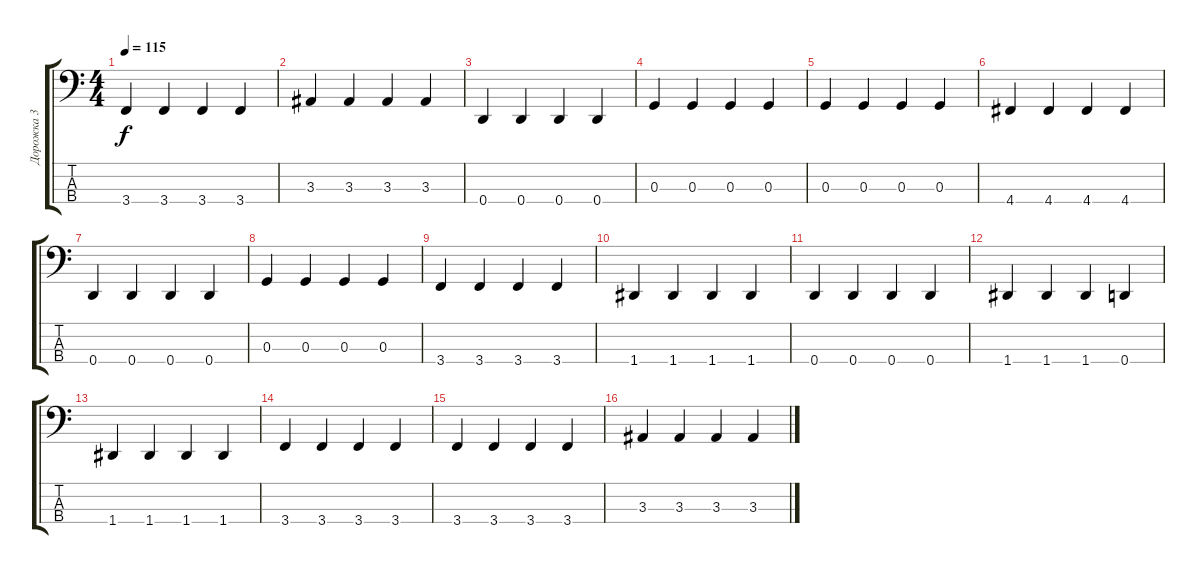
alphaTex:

\track ("Дорожка 3" "Дорожка 3") {instrument electricbassfinger}
\staff {score tabs}
\tuning (F2 C2 G1 D1) {hide}
\ts (4 4)
\tempo 115
\clef f4
\ks c
3.4.4{dy f} 3.4.4 3.4.4 3.4.4 |
3.3.4 3.3.4 3.3.4 3.3.4 |
0.4.4 0.4.4 0.4.4 0.4.4 |
0.3.4 0.3.4 0.3.4 0.3.4 |
0.3.4 0.3.4 0.3.4 0.3.4 |
4.4.4 4.4.4 4.4.4 4.4.4 |
0.4.4 0.4.4 0.4.4 0.4.4 |
0.3.4 0.3.4 0.3.4 0.3.4 |
3.4.4 3.4.4 3.4.4 3.4.4 |
1.4.4 1.4.4 1.4.4 1.4.4 |
0.4.4 0.4.4 0.4.4 0.4.4 |
1.4.4 1.4.4 1.4.4 0.4.4 |
1.4.4 1.4.4 1.4.4 1.4.4 |
3.4.4 3.4.4 3.4.4 3.4.4 |
3.4.4 3.4.4 3.4.4 3.4.4 |
3.3.4 3.3.4 3.3.4 3.3.4
